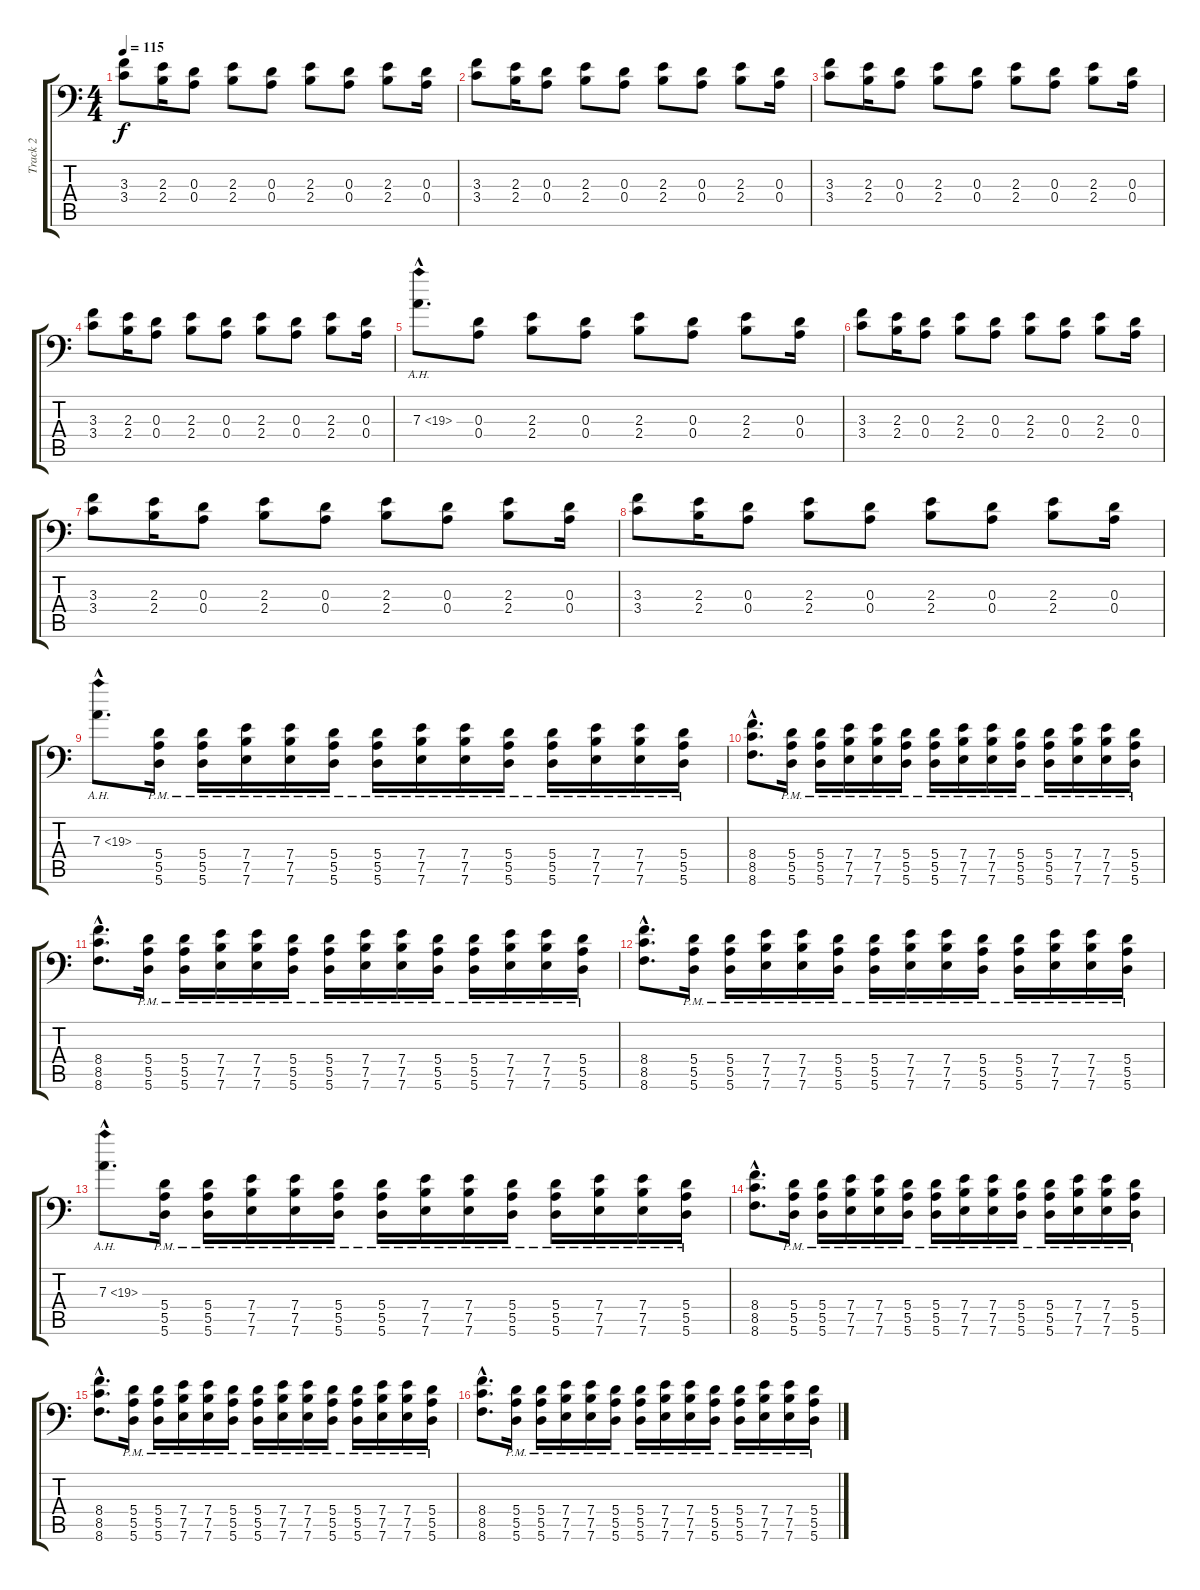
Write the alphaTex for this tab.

\track ("Track 2" "Track 2") {instrument distortionguitar}
\staff {score tabs}
\tuning (B3 Gb3 D3 A2 E2 A1) {hide}
\ts (4 4)
\tempo 115
\clef f4
\ks c
(3.3 3.4).8{dy f} (2.3 2.4).16 (0.3 0.4).8 (2.3 2.4).8 (0.3 0.4).8 (2.3 2.4).8 (0.3 0.4).8 (2.3 2.4).8 (0.3 0.4).16 |
(3.3 3.4).8 (2.3 2.4).16 (0.3 0.4).8 (2.3 2.4).8 (0.3 0.4).8 (2.3 2.4).8 (0.3 0.4).8 (2.3 2.4).8 (0.3 0.4).16 |
(3.3 3.4).8 (2.3 2.4).16 (0.3 0.4).8 (2.3 2.4).8 (0.3 0.4).8 (2.3 2.4).8 (0.3 0.4).8 (2.3 2.4).8 (0.3 0.4).16 |
(3.3 3.4).8 (2.3 2.4).16 (0.3 0.4).8 (2.3 2.4).8 (0.3 0.4).8 (2.3 2.4).8 (0.3 0.4).8 (2.3 2.4).8 (0.3 0.4).16 |
7.3{ah 12 hac}.8{d} (0.3 0.4).8 (2.3 2.4).8 (0.3 0.4).8 (2.3 2.4).8 (0.3 0.4).8 (2.3 2.4).8 (0.3 0.4).16 |
(3.3 3.4).8 (2.3 2.4).16 (0.3 0.4).8 (2.3 2.4).8 (0.3 0.4).8 (2.3 2.4).8 (0.3 0.4).8 (2.3 2.4).8 (0.3 0.4).16 |
(3.3 3.4).8 (2.3 2.4).16 (0.3 0.4).8 (2.3 2.4).8 (0.3 0.4).8 (2.3 2.4).8 (0.3 0.4).8 (2.3 2.4).8 (0.3 0.4).16 |
(3.3 3.4).8 (2.3 2.4).16 (0.3 0.4).8 (2.3 2.4).8 (0.3 0.4).8 (2.3 2.4).8 (0.3 0.4).8 (2.3 2.4).8 (0.3 0.4).16 |
7.3{ah 12 hac}.8{d} (5.4{pm} 5.5{pm} 5.6{pm}).16 (5.4{pm} 5.5{pm} 5.6{pm}).16 (7.4{pm} 7.5{pm} 7.6{pm}).16 (7.4{pm} 7.5{pm} 7.6{pm}).16 (5.4{pm} 5.5{pm} 5.6{pm}).16 (5.4{pm} 5.5{pm} 5.6{pm}).16 (7.4{pm} 7.5{pm} 7.6{pm}).16 (7.4{pm} 7.5{pm} 7.6{pm}).16 (5.4{pm} 5.5{pm} 5.6{pm}).16 (5.4{pm} 5.5{pm} 5.6{pm}).16 (7.4{pm} 7.5{pm} 7.6{pm}).16 (7.4{pm} 7.5{pm} 7.6{pm}).16 (5.4{pm} 5.5{pm} 5.6{pm}).16 |
(8.4{hac} 8.5{hac} 8.6{hac}).8{d} (5.4{pm} 5.5{pm} 5.6{pm}).16 (5.4{pm} 5.5{pm} 5.6{pm}).16 (7.4{pm} 7.5{pm} 7.6{pm}).16 (7.4{pm} 7.5{pm} 7.6{pm}).16 (5.4{pm} 5.5{pm} 5.6{pm}).16 (5.4{pm} 5.5{pm} 5.6{pm}).16 (7.4{pm} 7.5{pm} 7.6{pm}).16 (7.4{pm} 7.5{pm} 7.6{pm}).16 (5.4{pm} 5.5{pm} 5.6{pm}).16 (5.4{pm} 5.5{pm} 5.6{pm}).16 (7.4{pm} 7.5{pm} 7.6{pm}).16 (7.4{pm} 7.5{pm} 7.6{pm}).16 (5.4{pm} 5.5{pm} 5.6{pm}).16 |
(8.4{hac} 8.5{hac} 8.6{hac}).8{d} (5.4{pm} 5.5{pm} 5.6{pm}).16 (5.4{pm} 5.5{pm} 5.6{pm}).16 (7.4{pm} 7.5{pm} 7.6{pm}).16 (7.4{pm} 7.5{pm} 7.6{pm}).16 (5.4{pm} 5.5{pm} 5.6{pm}).16 (5.4{pm} 5.5{pm} 5.6{pm}).16 (7.4{pm} 7.5{pm} 7.6{pm}).16 (7.4{pm} 7.5{pm} 7.6{pm}).16 (5.4{pm} 5.5{pm} 5.6{pm}).16 (5.4{pm} 5.5{pm} 5.6{pm}).16 (7.4{pm} 7.5{pm} 7.6{pm}).16 (7.4{pm} 7.5{pm} 7.6{pm}).16 (5.4{pm} 5.5{pm} 5.6{pm}).16 |
(8.4{hac} 8.5{hac} 8.6{hac}).8{d} (5.4{pm} 5.5{pm} 5.6{pm}).16 (5.4{pm} 5.5{pm} 5.6{pm}).16 (7.4{pm} 7.5{pm} 7.6{pm}).16 (7.4{pm} 7.5{pm} 7.6{pm}).16 (5.4{pm} 5.5{pm} 5.6{pm}).16 (5.4{pm} 5.5{pm} 5.6{pm}).16 (7.4{pm} 7.5{pm} 7.6{pm}).16 (7.4{pm} 7.5{pm} 7.6{pm}).16 (5.4{pm} 5.5{pm} 5.6{pm}).16 (5.4{pm} 5.5{pm} 5.6{pm}).16 (7.4{pm} 7.5{pm} 7.6{pm}).16 (7.4{pm} 7.5{pm} 7.6{pm}).16 (5.4{pm} 5.5{pm} 5.6{pm}).16 |
7.3{ah 12 hac}.8{d} (5.4{pm} 5.5{pm} 5.6{pm}).16 (5.4{pm} 5.5{pm} 5.6{pm}).16 (7.4{pm} 7.5{pm} 7.6{pm}).16 (7.4{pm} 7.5{pm} 7.6{pm}).16 (5.4{pm} 5.5{pm} 5.6{pm}).16 (5.4{pm} 5.5{pm} 5.6{pm}).16 (7.4{pm} 7.5{pm} 7.6{pm}).16 (7.4{pm} 7.5{pm} 7.6{pm}).16 (5.4{pm} 5.5{pm} 5.6{pm}).16 (5.4{pm} 5.5{pm} 5.6{pm}).16 (7.4{pm} 7.5{pm} 7.6{pm}).16 (7.4{pm} 7.5{pm} 7.6{pm}).16 (5.4{pm} 5.5{pm} 5.6{pm}).16 |
(8.4{hac} 8.5{hac} 8.6{hac}).8{d} (5.4{pm} 5.5{pm} 5.6{pm}).16 (5.4{pm} 5.5{pm} 5.6{pm}).16 (7.4{pm} 7.5{pm} 7.6{pm}).16 (7.4{pm} 7.5{pm} 7.6{pm}).16 (5.4{pm} 5.5{pm} 5.6{pm}).16 (5.4{pm} 5.5{pm} 5.6{pm}).16 (7.4{pm} 7.5{pm} 7.6{pm}).16 (7.4{pm} 7.5{pm} 7.6{pm}).16 (5.4{pm} 5.5{pm} 5.6{pm}).16 (5.4{pm} 5.5{pm} 5.6{pm}).16 (7.4{pm} 7.5{pm} 7.6{pm}).16 (7.4{pm} 7.5{pm} 7.6{pm}).16 (5.4{pm} 5.5{pm} 5.6{pm}).16 |
(8.4{hac} 8.5{hac} 8.6{hac}).8{d} (5.4{pm} 5.5{pm} 5.6{pm}).16 (5.4{pm} 5.5{pm} 5.6{pm}).16 (7.4{pm} 7.5{pm} 7.6{pm}).16 (7.4{pm} 7.5{pm} 7.6{pm}).16 (5.4{pm} 5.5{pm} 5.6{pm}).16 (5.4{pm} 5.5{pm} 5.6{pm}).16 (7.4{pm} 7.5{pm} 7.6{pm}).16 (7.4{pm} 7.5{pm} 7.6{pm}).16 (5.4{pm} 5.5{pm} 5.6{pm}).16 (5.4{pm} 5.5{pm} 5.6{pm}).16 (7.4{pm} 7.5{pm} 7.6{pm}).16 (7.4{pm} 7.5{pm} 7.6{pm}).16 (5.4{pm} 5.5{pm} 5.6{pm}).16 |
(8.4{hac} 8.5{hac} 8.6{hac}).8{d} (5.4{pm} 5.5{pm} 5.6{pm}).16 (5.4{pm} 5.5{pm} 5.6{pm}).16 (7.4{pm} 7.5{pm} 7.6{pm}).16 (7.4{pm} 7.5{pm} 7.6{pm}).16 (5.4{pm} 5.5{pm} 5.6{pm}).16 (5.4{pm} 5.5{pm} 5.6{pm}).16 (7.4{pm} 7.5{pm} 7.6{pm}).16 (7.4{pm} 7.5{pm} 7.6{pm}).16 (5.4{pm} 5.5{pm} 5.6{pm}).16 (5.4{pm} 5.5{pm} 5.6{pm}).16 (7.4{pm} 7.5{pm} 7.6{pm}).16 (7.4{pm} 7.5{pm} 7.6{pm}).16 (5.4{pm} 5.5{pm} 5.6{pm}).16
